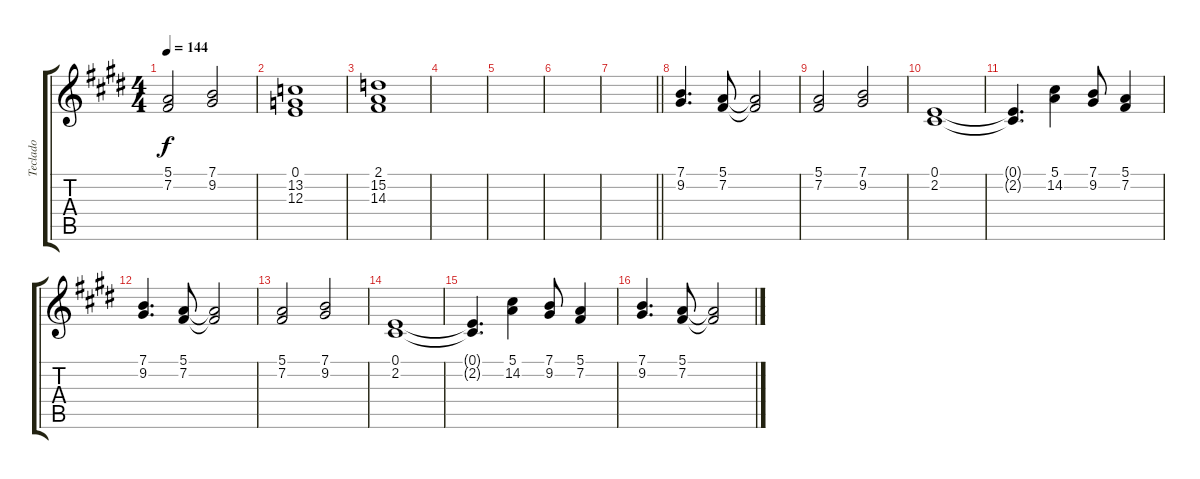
\track ("Teclado" "Teclado") {instrument electricpiano2}
\staff {score tabs}
\tuning (E4 B3 G3 D3 A2 E2) {hide}
\ts (4 4)
\tempo 144
\clef g2
\ks e
(5.1 7.2).2{dy f} (7.1 9.2).2 |
(0.1 13.2 12.3).1 |
(2.1 15.2 14.3).1 |
|
|
|
\barLineRight lightlight
|
(7.1 9.2).4{d} (5.1 7.2).8 (5.1{t} 7.2{t}).2 |
(5.1 7.2).2 (7.1 9.2).2 |
(0.1 2.2).1 |
(0.1{t} 2.2{t}).4{d} (5.1 14.2).4 (7.1 9.2).8 (5.1 7.2).4 |
(7.1 9.2).4{d} (5.1 7.2).8 (5.1{t} 7.2{t}).2 |
(5.1 7.2).2 (7.1 9.2).2 |
(0.1 2.2).1 |
(0.1{t} 2.2{t}).4{d} (5.1 14.2).4 (7.1 9.2).8 (5.1 7.2).4 |
(7.1 9.2).4{d} (5.1 7.2).8 (5.1{t} 7.2{t}).2
